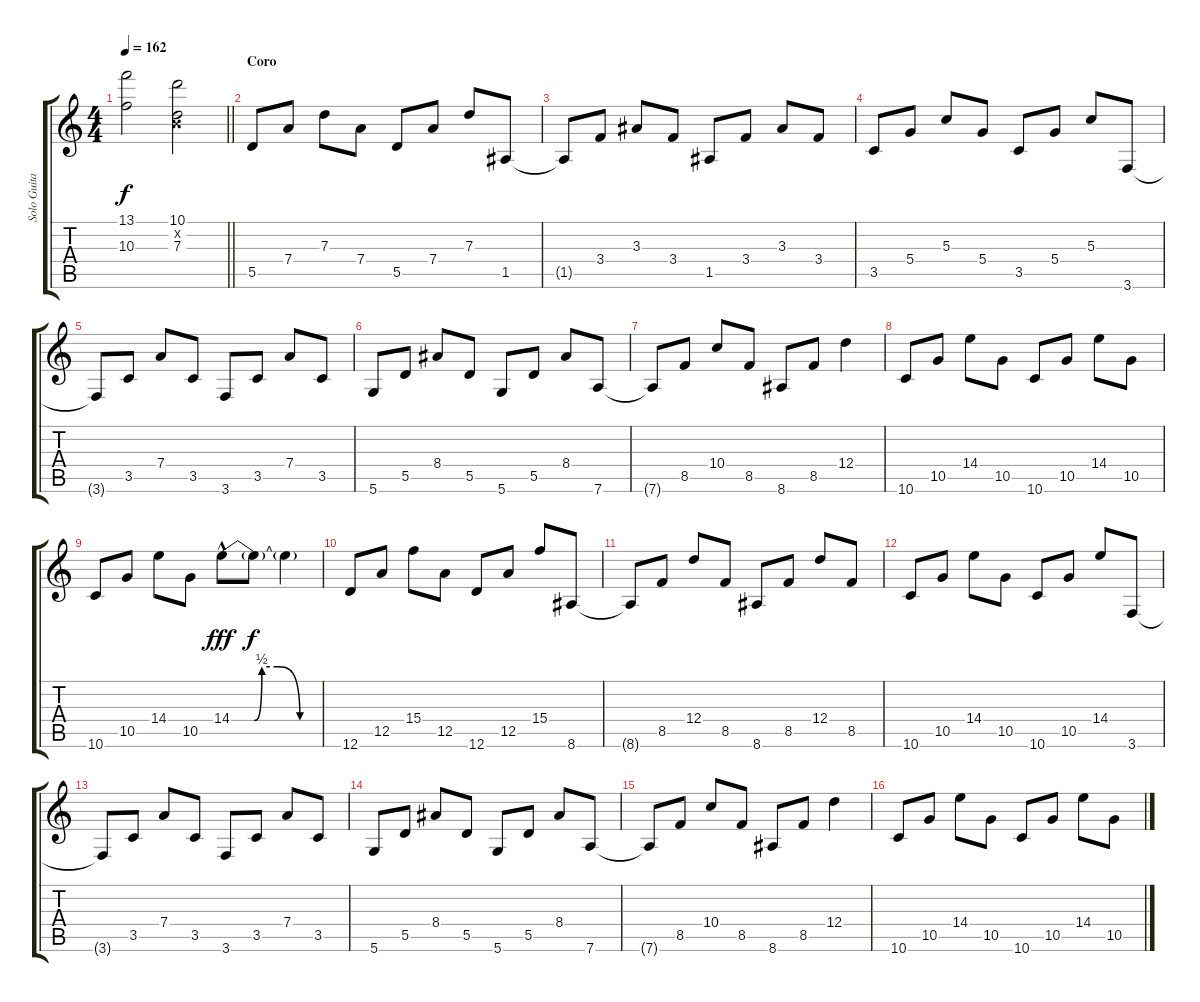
\track ("Solo Guitar" "Solo Guita") {instrument distortionguitar}
\staff {score tabs}
\tuning (E4 B3 G3 D3 A2 D2) {hide}
\ts (4 4)
\tempo 162
\clef g2
\barLineRight lightlight
\ks c
(13.1{t} 10.3{t}).2{dy f} (10.1 0.2{x} 7.3).2 |
\section ("" "Coro")
5.5.8 7.4.8 7.3.8 7.4.8 5.5.8 7.4.8 7.3.8 1.5.8 |
1.5{t}.8 3.4.8 3.3.8 3.4.8 1.5.8 3.4.8 3.3.8 3.4.8 |
3.5.8 5.4.8 5.3.8 5.4.8 3.5.8 5.4.8 5.3.8 3.6.8 |
3.6{t}.8 3.5.8 7.4.8 3.5.8 3.6.8 3.5.8 7.4.8 3.5.8 |
5.6.8 5.5.8 8.4.8 5.5.8 5.6.8 5.5.8 8.4.8 7.6.8 |
7.6{t}.8 8.5.8 10.4.8 8.5.8 8.6.8 8.5.8 12.4.4 |
10.6.8 10.5.8 14.4.8 10.5.8 10.6.8 10.5.8 14.4.8 10.5.8 |
10.6.8 10.5.8 14.4.8 10.5.8 14.4{be (custom 0 0 10 0 15 0 20 2 30 2 45 0 60 0) hac}.8{dy fff} 14.4{t}.8{dy f} 14.4{t}.4 |
12.6.8 12.5.8 15.4.8 12.5.8 12.6.8 12.5.8 15.4.8 8.6.8 |
8.6{t}.8 8.5.8 12.4.8 8.5.8 8.6.8 8.5.8 12.4.8 8.5.8 |
10.6.8 10.5.8 14.4.8 10.5.8 10.6.8 10.5.8 14.4.8 3.6.8 |
3.6{t}.8 3.5.8 7.4.8 3.5.8 3.6.8 3.5.8 7.4.8 3.5.8 |
5.6.8 5.5.8 8.4.8 5.5.8 5.6.8 5.5.8 8.4.8 7.6.8 |
7.6{t}.8 8.5.8 10.4.8 8.5.8 8.6.8 8.5.8 12.4.4 |
10.6.8 10.5.8 14.4.8 10.5.8 10.6.8 10.5.8 14.4.8 10.5.8
